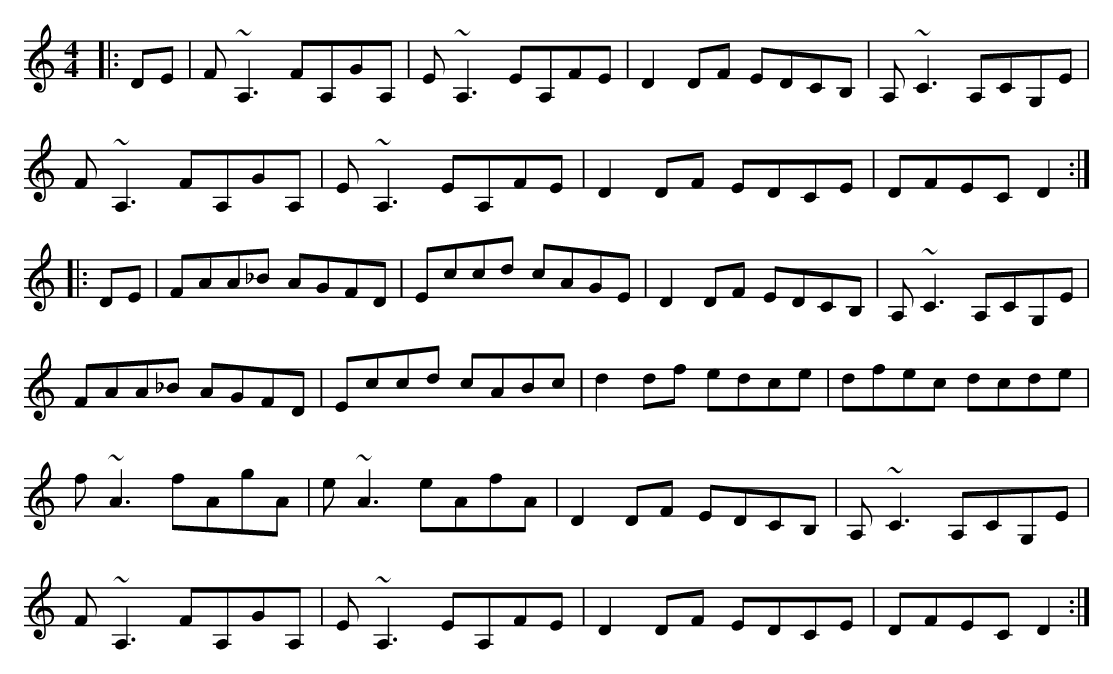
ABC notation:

X:1
M:4/4
K:Ddor
|:DE|F~A,3 FA,GA,|E~A,3 EA,FE|D2DF EDCB,|A, ~C3 A,CG,E|
F~A,3 FA,GA,|E~A,3 EA,FE|D2DF EDCE|DFECD2:|:
DE|FAA_B AGFD|Eccd cAGE|D2DF EDCB,|A, ~C3 A,CG,E|
FAA_B AGFD|Eccd cABc|d2 df edce|dfec dcde|
f~A3 fAgA|e ~A3 eAfA|D2DF EDCB,|A, ~C3 A,CG,E|
F~A,3 FA,GA,|E~A,3 EA,FE|D2DF EDCE|DFECD2:|
